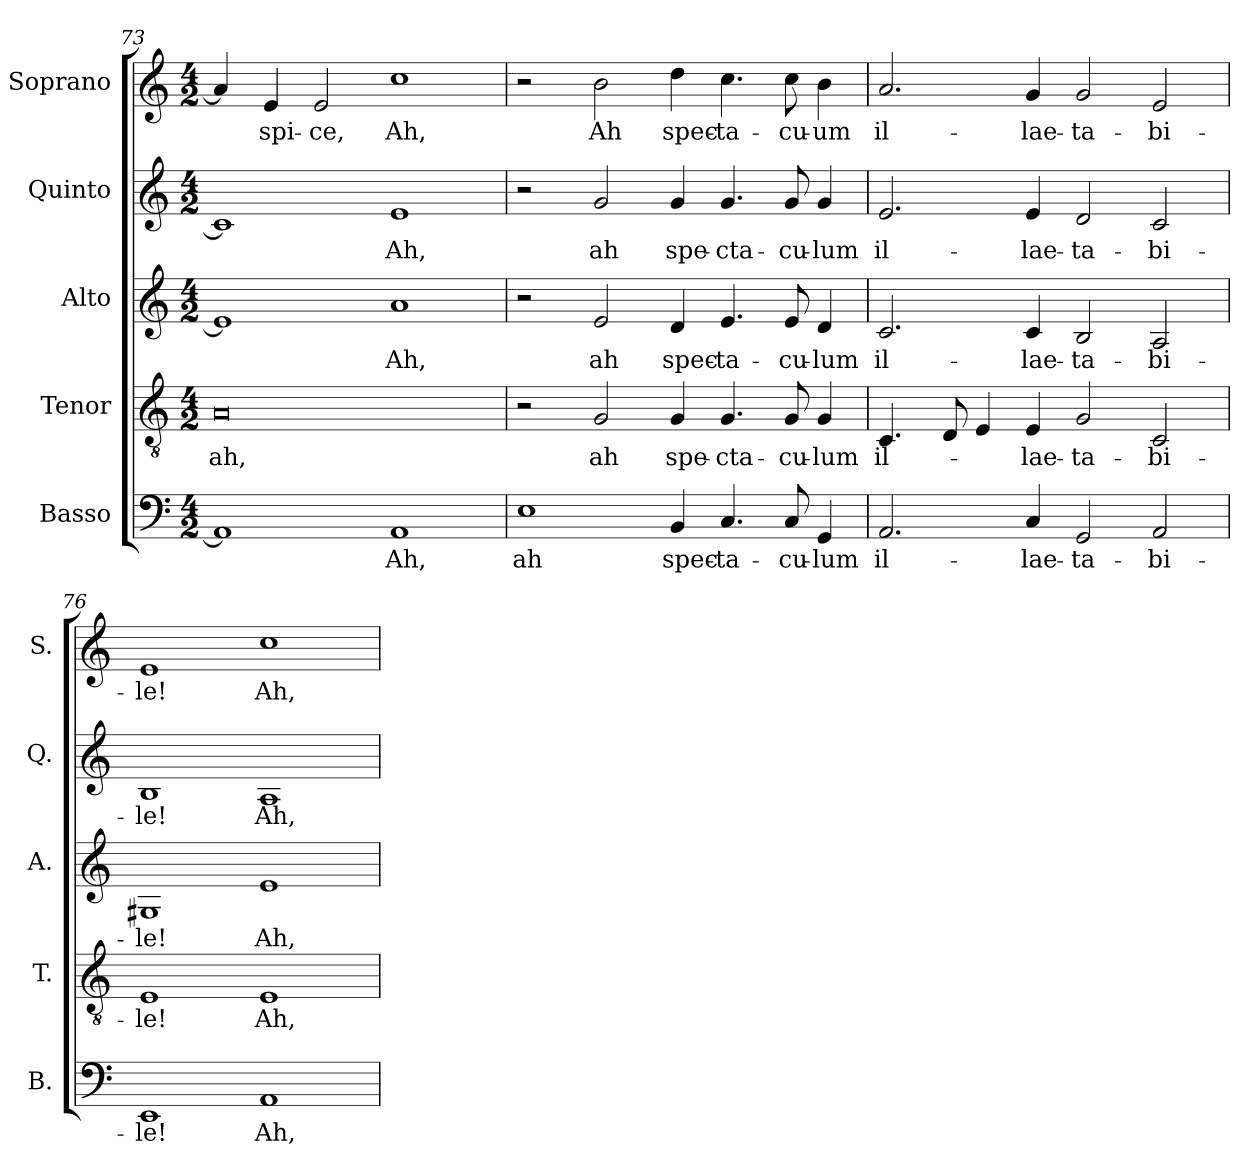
**kern	**text	**kern	**text	**kern	**text	**kern	**text	**kern	**text
*part5	*part5	*part4	*part4	*part3	*part3	*part2	*part2	*part1	*part1
*staff5	*staff5	*staff4	*staff4	*staff3	*staff3	*staff2	*staff2	*staff1	*staff1
*I"Basso	*	*I"Tenor	*	*I"Alto	*	*I"Quinto	*	*I"Soprano	*
*I'B.	*	*I'T.	*	*I'A.	*	*I'Q.	*	*I'S.	*
*clefF4	*	*clefGv2	*	*clefG2	*	*clefG2	*	*clefG2	*
*	*	*ITrd7c12	*	*	*	*	*	*	*
*k[]	*	*k[]	*	*k[]	*	*k[]	*	*k[]	*
*C:	*	*C:	*	*C:	*	*C:	*	*C:	*
*M4/2	*	*M4/2	*	*M4/2	*	*M4/2	*	*M4/2	*
=73	=73	=73	=73	=73	=73	=73	=73	=73	=73
!	!	!	!LO:LY:b:color=#000000	!	!	!	!	!	!
1AAi]	.	0AAi	ah,	1ei]	.	1c#i]	.	4ai/]	.
!	!	!	!	!	!	!	!	!	!LO:LY:b:color=#000000
.	.	.	.	.	.	.	.	4ei/	-spi-
!	!	!	!	!	!	!	!	!	!LO:LY:b:color=#000000
.	.	.	.	.	.	.	.	2ei/	-ce,
!	!LO:LY:b:color=#000000	!	!	!	!	!	!	!	!
!	!	!	!	!	!LO:LY:b:color=#000000	!	!	!	!
!	!	!	!	!	!	!	!LO:LY:b:color=#000000	!	!
!	!	!	!	!	!	!	!	!	!LO:LY:b:color=#000000
1AAi	Ah,	.	.	1ai	Ah,	1ei	Ah,	1cci	Ah,
=74	=74	=74	=74	=74	=74	=74	=74	=74	=74
!	!LO:LY:b:color=#000000	!	!	!	!	!	!	!	!
1Ei	ah	2r	.	2r	.	2r	.	2r	.
!	!	!	!LO:LY:b:color=#000000	!	!	!	!	!	!
!	!	!	!	!	!LO:LY:b:color=#000000	!	!	!	!
!	!	!	!	!	!	!	!LO:LY:b:color=#000000	!	!
!	!	!	!	!	!	!	!	!	!LO:LY:b:color=#000000
.	.	2GGi/	ah	2ei/	ah	2gi/	ah	2bi\	Ah
!	!LO:LY:b:color=#000000	!	!	!	!	!	!	!	!
!	!	!	!LO:LY:b:color=#000000	!	!	!	!	!	!
!	!	!	!	!	!LO:LY:b:color=#000000	!	!	!	!
!	!	!	!	!	!	!	!LO:LY:b:color=#000000	!	!
!	!	!	!	!	!	!	!	!	!LO:LY:b:color=#000000
4BBi/	spec-	4GGi/	spe-	4di/	spec-	4gi/	spe-	4ddi\	spec-
!	!LO:LY:b:color=#000000	!	!	!	!	!	!	!	!
!	!	!	!LO:LY:b:color=#000000	!	!	!	!	!	!
!	!	!	!	!	!LO:LY:b:color=#000000	!	!	!	!
!	!	!	!	!	!	!	!LO:LY:b:color=#000000	!	!
!	!	!	!	!	!	!	!	!	!LO:LY:b:color=#000000
4.Ci/	-ta-	4.GGi/	-cta-	4.ei/	-ta-	4.gi/	-cta-	4.cci\	-ta-
!	!LO:LY:b:color=#000000	!	!	!	!	!	!	!	!
!	!	!	!LO:LY:b:color=#000000	!	!	!	!	!	!
!	!	!	!	!	!LO:LY:b:color=#000000	!	!	!	!
!	!	!	!	!	!	!	!LO:LY:b:color=#000000	!	!
!	!	!	!	!	!	!	!	!	!LO:LY:b:color=#000000
8Ci/	-cu-	8GGi/	-cu-	8ei/	-cu-	8gi/	-cu-	8cci\	-cu-
!	!LO:LY:b:color=#000000	!	!	!	!	!	!	!	!
!	!	!	!LO:LY:b:color=#000000	!	!	!	!	!	!
!	!	!	!	!	!LO:LY:b:color=#000000	!	!	!	!
!	!	!	!	!	!	!	!LO:LY:b:color=#000000	!	!
!	!	!	!	!	!	!	!	!	!LO:LY:b:color=#000000
4GGi/	-lum	4GGi/	-lum	4di/	-lum	4gi/	-lum	4bi\	-um
=75	=75	=75	=75	=75	=75	=75	=75	=75	=75
!	!LO:LY:b:color=#000000	!	!	!	!	!	!	!	!
!	!	!	!LO:LY:b:color=#000000	!	!	!	!	!	!
!	!	!	!	!	!LO:LY:b:color=#000000	!	!	!	!
!	!	!	!	!	!	!	!LO:LY:b:color=#000000	!	!
!	!	!	!	!	!	!	!	!	!LO:LY:b:color=#000000
2.AAi/	il-	4.CCi/	il-	2.ci/	il-	2.ei/	il-	2.ai/	il-
.	.	8DDi/	.	.	.	.	.	.	.
.	.	4EEi/	.	.	.	.	.	.	.
!	!LO:LY:b:color=#000000	!	!	!	!	!	!	!	!
!	!	!	!LO:LY:b:color=#000000	!	!	!	!	!	!
!	!	!	!	!	!LO:LY:b:color=#000000	!	!	!	!
!	!	!	!	!	!	!	!LO:LY:b:color=#000000	!	!
!	!	!	!	!	!	!	!	!	!LO:LY:b:color=#000000
4Ci/	-lae-	4EEi/	-lae-	4ci/	-lae-	4ei/	-lae-	4gi/	-lae-
!	!LO:LY:b:color=#000000	!	!	!	!	!	!	!	!
!	!	!	!LO:LY:b:color=#000000	!	!	!	!	!	!
!	!	!	!	!	!LO:LY:b:color=#000000	!	!	!	!
!	!	!	!	!	!	!	!LO:LY:b:color=#000000	!	!
!	!	!	!	!	!	!	!	!	!LO:LY:b:color=#000000
2GGi/	-ta-	2GGi/	-ta-	2Bi/	-ta-	2di/	-ta-	2gi/	-ta-
!	!LO:LY:b:color=#000000	!	!	!	!	!	!	!	!
!	!	!	!LO:LY:b:color=#000000	!	!	!	!	!	!
!	!	!	!	!	!LO:LY:b:color=#000000	!	!	!	!
!	!	!	!	!	!	!	!LO:LY:b:color=#000000	!	!
!	!	!	!	!	!	!	!	!	!LO:LY:b:color=#000000
2AAi/	-bi-	2CCi/	-bi-	2Ai/	-bi-	2ci/	-bi-	2ei/	-bi-
=76	=76	=76	=76	=76	=76	=76	=76	=76	=76
!	!LO:LY:b:color=#000000	!	!	!	!	!	!	!	!
!	!	!	!LO:LY:b:color=#000000	!	!	!	!	!	!
!	!	!	!	!	!LO:LY:b:color=#000000	!	!	!	!
!	!	!	!	!	!	!	!LO:LY:b:color=#000000	!	!
!	!	!	!	!	!	!	!	!	!LO:LY:b:color=#000000
1EEi	-le!	1EEi	-le!	1G#Xi	-le!	1Bi	-le!	1ei	-le!
!	!LO:LY:b:color=#000000	!	!	!	!	!	!	!	!
!	!	!	!LO:LY:b:color=#000000	!	!	!	!	!	!
!	!	!	!	!	!LO:LY:b:color=#000000	!	!	!	!
!	!	!	!	!	!	!	!LO:LY:b:color=#000000	!	!
!	!	!	!	!	!	!	!	!	!LO:LY:b:color=#000000
1AAi	Ah,	1EEi	Ah,	1ei	Ah,	1Ai	Ah,	1cci	Ah,
=	=	=	=	=	=	=	=	=	=
*-	*-	*-	*-	*-	*-	*-	*-	*-	*-
